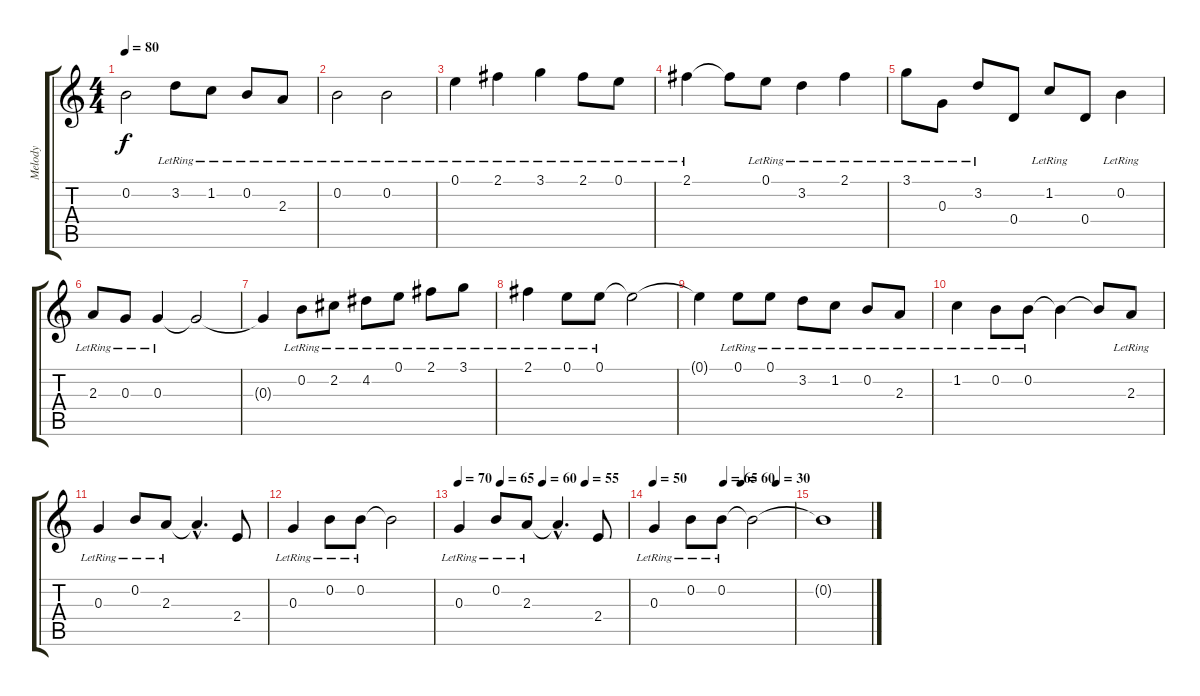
\track ("Melody" "Melody") {instrument acousticguitarnylon}
\staff {score tabs}
\tuning (E4 B3 G3 D3 A2 E2) {hide}
\ts (4 4)
\tempo 80
\clef g2
\ks c
0.2{t}.2{dy f} 3.2{lr}.8 1.2{lr}.8 0.2{lr}.8 2.3{lr}.8 |
0.2{lr}.2 0.2{lr}.2 |
0.1{lr}.4 2.1{lr}.4 3.1{lr}.4 2.1{lr}.8 0.1{lr}.8 |
2.1{lr}.4 2.1{t}.8 0.1{lr}.8 3.2{lr}.4 2.1{lr}.4 |
3.1{lr}.8 0.3{lr}.8 3.2{lr}.8 0.4.8 1.2{lr}.8 0.4.8 0.2{lr}.4 |
2.3{lr}.8 0.3{lr}.8 0.3{lr}.4 0.3{t}.2 |
0.3{t}.4 0.2{lr}.8 2.2{lr}.8 4.2{lr}.8 0.1{lr}.8 2.1{lr}.8 3.1{lr}.8 |
2.1{lr}.4 0.1{lr}.8 0.1{lr}.8 0.1{t}.2 |
0.1{t}.4 0.1{lr}.8 0.1{lr}.8 3.2{lr}.8 1.2{lr}.8 0.2{lr}.8 2.3{lr}.8 |
1.2{lr}.4 0.2{lr}.8 0.2{lr}.8 0.2{t}.4 0.2{t}.8 2.3{lr}.8 |
0.3{lr}.4 0.2{lr}.8 2.3{lr}.8 2.3{hac t}.4{d} 2.4.8 |
0.3{lr}.4 0.2{lr}.8 0.2{lr}.8 0.2{t}.2 |
\tempo 70
\tempo (65 0.25)
\tempo (60 0.5)
\tempo (55 0.75)
0.3{lr}.4 0.2{lr}.8 2.3{lr}.8 2.3{hac t}.4{d} 2.4.8 |
\tempo 50
\tempo (45 0.5)
\tempo (65 0.5)
\tempo (60 0.625)
\tempo (30 0.875)
0.3{lr}.4 0.2{lr}.8 0.2{lr}.8 0.2{t}.2 |
0.2{t}.1
